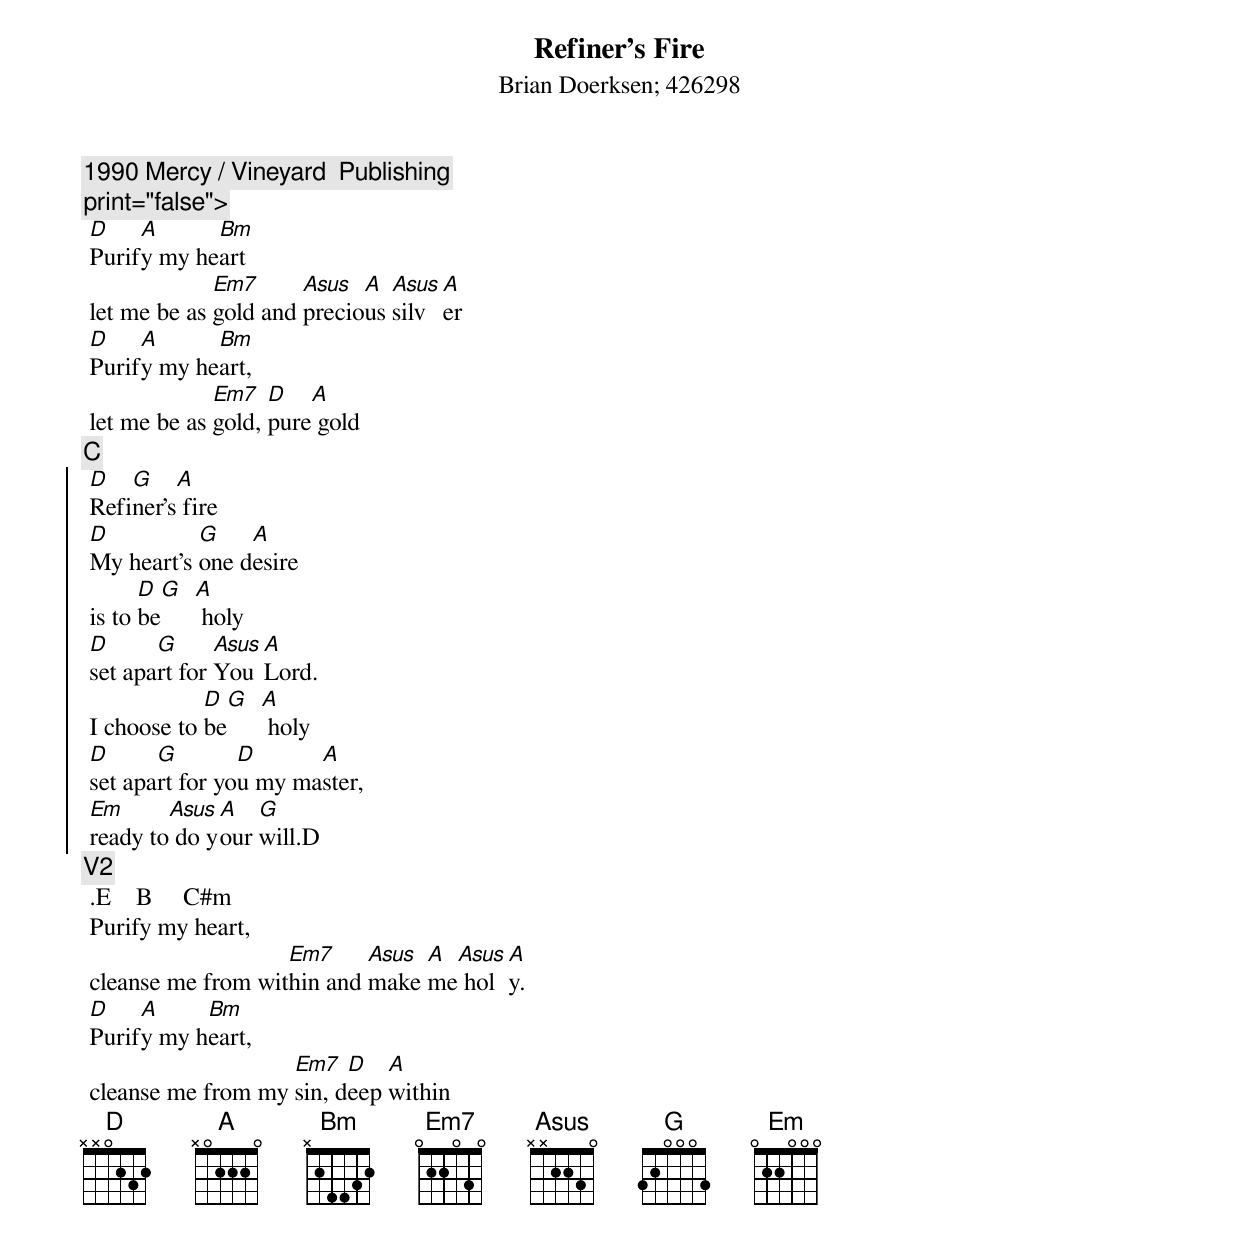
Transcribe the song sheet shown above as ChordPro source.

{title:Refiner's Fire}
{subtitle:Brian Doerksen}
{subtitle:426298}
{comment:}
{comment:1990 Mercy / Vineyard  Publishing}
{comment:print="false">}
 [D]Purif[A]y my he[Bm]art
 let me be as [Em7]gold and [Asus]precio[A]us [Asus]silv[A]er
 [D]Purif[A]y my he[Bm]art,
 let me be as [Em7]gold, [D]pure[A] gold
{comment:C}
{soc}
 [D]Refi[G]ner's[A] fire
 [D]My heart's [G]one d[A]esire
 is to [D]be[G]  [A] holy
 [D]set apa[G]rt for [Asus]You [A]Lord.
 I choose to [D]be[G]  [A] holy
 [D]set apa[G]rt for yo[D]u my ma[A]ster,
 [Em]ready to[Asus] do y[A]our [G]will.D
{eoc}
{comment:V2}
 .E    B     C#m
 Purify my heart,
 cleanse me from wit[Em7]hin and [Asus]make [A]me[Asus] hol[A]y.
 [D]Purif[A]y my h[Bm]eart,
 cleanse me from my [Em7]sin, d[D]eep [A]within
